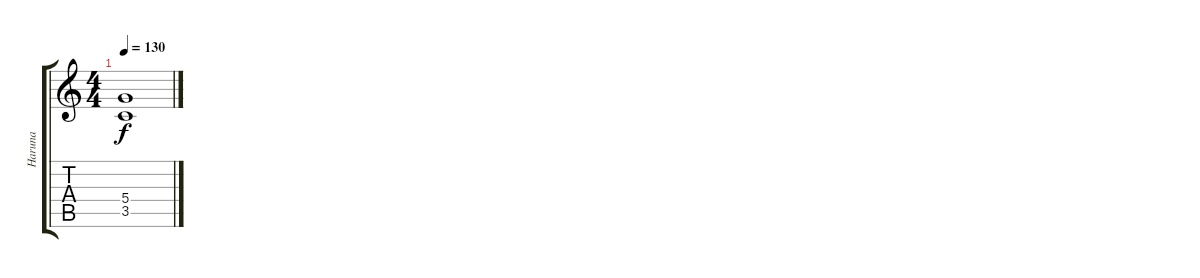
\track ("Haruna" "Haruna") {instrument distortionguitar}
\staff {score tabs}
\tuning (E4 B3 G3 D3 A2 E2) {hide}
\ts (4 4)
\tempo 130
\clef g2
\ks c
(5.4{t} 3.5{t}).1{dy f}
